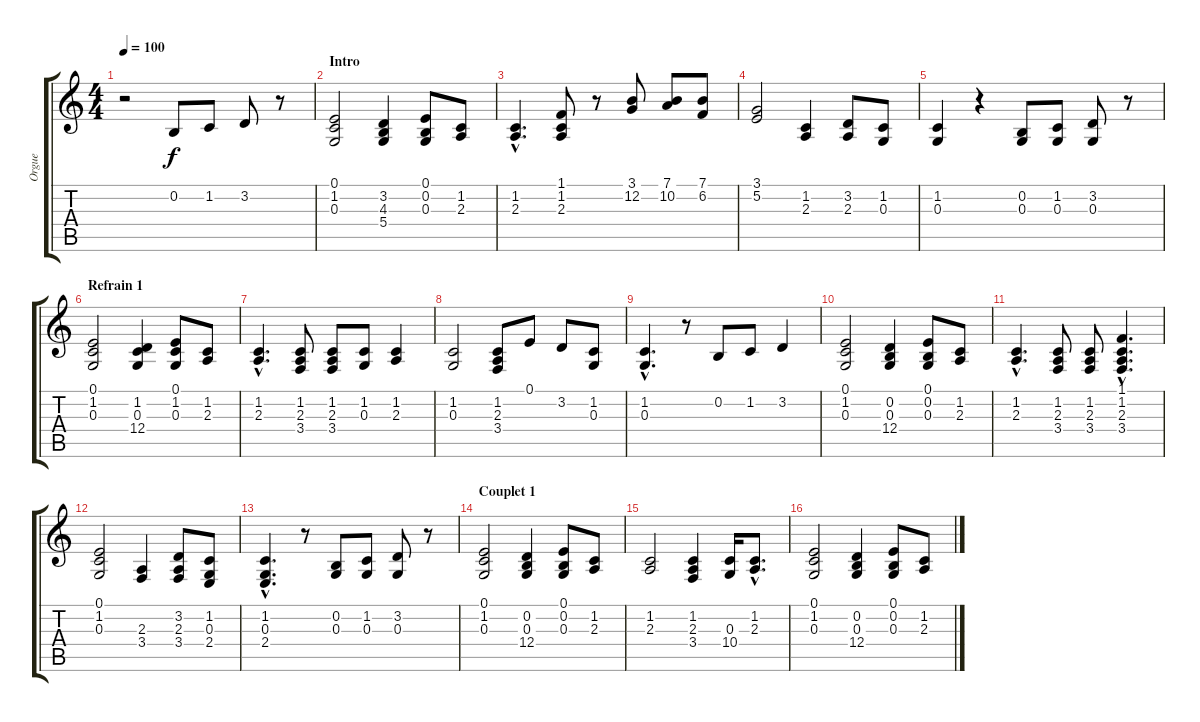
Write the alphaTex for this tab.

\track ("Orgue" "Orgue") {instrument drawbarorgan}
\staff {score tabs}
\tuning (E4 B3 G3 D3 A2 E2) {hide}
\ts (4 4)
\tempo 100
\clef g2
\ks c
r.2{dy f instrument drawbarorgan} 0.2.8 1.2.8 3.2.8 r.8 |
\section ("" "Intro")
(0.1 1.2 0.3).2 (3.2 4.3 5.4).4 (0.1 0.2 0.3).8 (1.2 2.3).8 |
(1.2{hac} 2.3{hac}).4{d} (1.1 1.2 2.3).8 r.8 (3.1 12.2).8 (7.1 10.2).8 (7.1 6.2).8 |
(3.1 5.2).2 (1.2 2.3).4 (3.2 2.3).8 (1.2 0.3).8 |
(1.2 0.3).4 r.4 (0.2 0.3).8 (1.2 0.3).8 (3.2 0.3).8 r.8 |
\section ("" "Refrain 1")
(0.1 1.2 0.3).2 (1.2 0.3 12.4).4 (0.1 1.2 0.3).8 (1.2 2.3).8 |
(1.2{hac} 2.3{hac}).4{d} (1.2 2.3 3.4).8 (1.2 2.3 3.4).8 (1.2 0.3).8 (1.2 2.3).4 |
(1.2 0.3).2 (1.2 2.3 3.4).8 0.1.8 3.2.8 (1.2 0.3).8 |
(1.2{hac} 0.3{hac}).4{d} r.8 0.2.8 1.2.8 3.2.4 |
(0.1 1.2 0.3).2 (0.2 0.3 12.4).4 (0.1 0.2 0.3).8 (1.2 2.3).8 |
(1.2{hac} 2.3{hac}).4{d} (1.2 2.3 3.4).8 (1.2 2.3 3.4).8 (1.1{hac} 1.2{hac} 2.3{hac} 3.4{hac}).4{d} |
(0.1 1.2 0.3).2 (2.3 3.4).4 (3.2 2.3 3.4).8 (1.2 0.3 2.4).8 |
(1.2{hac} 0.3{hac} 2.4{hac}).4{d} r.8 (0.2 0.3).8 (1.2 0.3).8 (3.2 0.3).8 r.8 |
\section ("" "Couplet 1")
(0.1 1.2 0.3).2 (0.2 0.3 12.4).4 (0.1 0.2 0.3).8 (1.2 2.3).8 |
(1.2 2.3).2 (1.2 2.3 3.4).4 (0.3 10.4).16 (1.2{hac} 2.3{hac}).8{d} |
(0.1 1.2 0.3).2 (0.2 0.3 12.4).4 (0.1 0.2 0.3).8 (1.2 2.3).8
